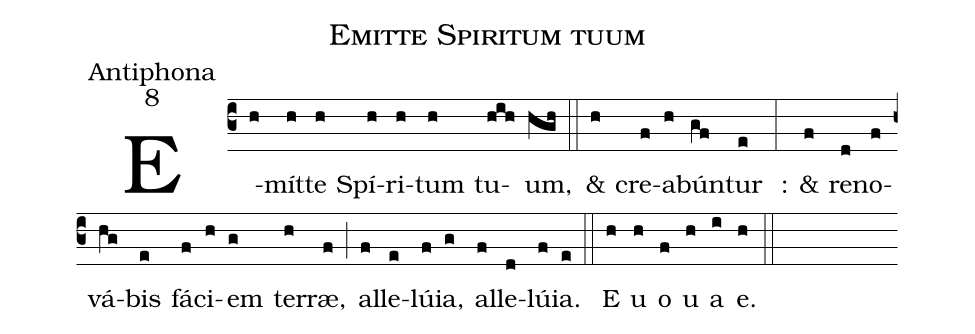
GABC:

name:Emitte Spiritum tuum;
office-part:Antiphona;
mode:8;
%%
(c3)E(h)mít(h)te(h) Spí(h)ri(h)tum(h) tu(hih)um,(hgh) (::) &(h) cre(f)a(h)bún(gf)tur (e) :(:) &(f) re(d)no(f)vá(hg)bis(e) fá(f)ci(h)em(g) ter(h)ræ,(f) (;) al(f)le(e)lú(f)ia,(g) al(f)le(d)lú(f)ia.(e) (::) E(h) u(h) o(f) u(h) a(i) e.(h) (::)
